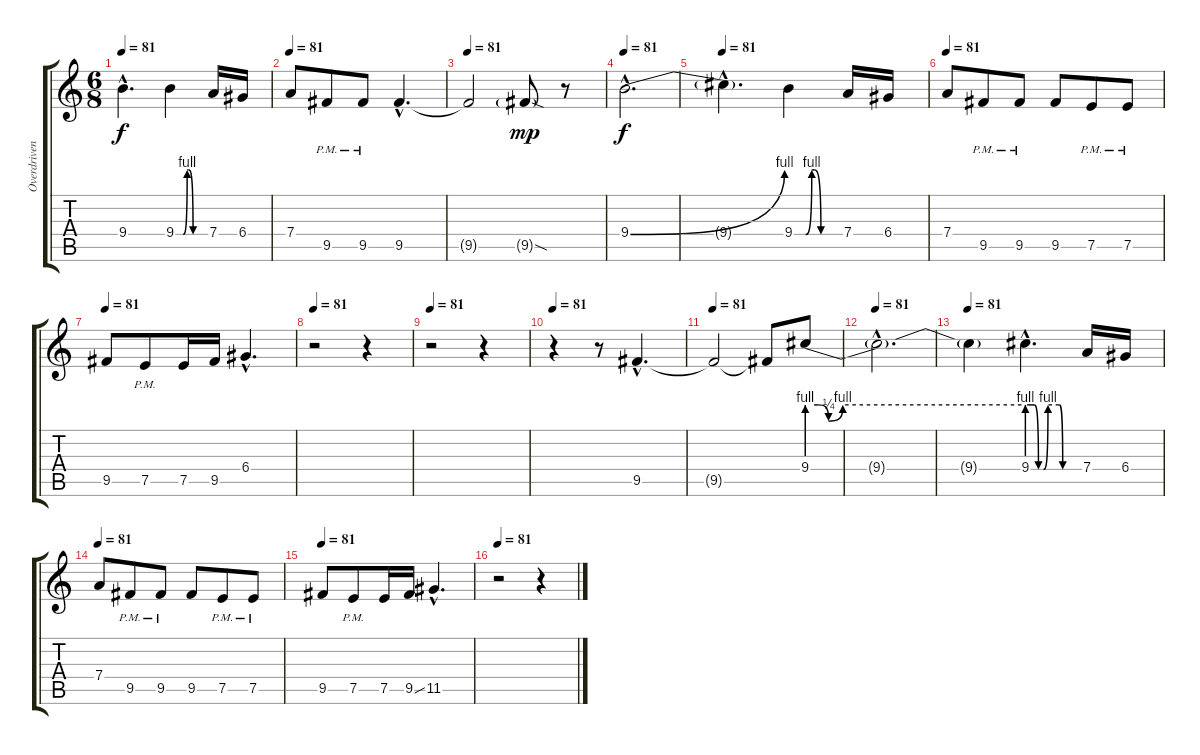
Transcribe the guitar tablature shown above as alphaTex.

\track ("Overdriven Guitar II" "Overdriven") {instrument overdrivenguitar}
\staff {score tabs}
\tuning (E4 B3 G3 D3 A2 D2) {hide}
\ts (6 8)
\tempo 81
\clef g2
\ks c
9.4{hac t}.4{d dy f} 9.4{be (custom 0 0 15 0 23 4 26 4 35 0 60 0)}.4 7.4.16 6.4.16 |
\tempo 81
7.4.8 9.5{pm}.8 9.5{pm}.8 9.5{hac}.4{d} |
\tempo 81
9.5{t}.2 9.5{sod g}.8{dy mp} r.8 |
\tempo 81
9.4{be (bend 0 0 60 4) hac}.2{d dy f} |
\tempo 81
9.4{hac t}.4{d} 9.4{be (custom 0 0 15 0 23 4 26 4 35 0 60 0)}.4 7.4.16 6.4.16 |
\tempo 81
7.4.8 9.5{pm}.8 9.5{pm}.8 9.5.8 7.5{pm}.8 7.5{pm}.8 |
\tempo 81
9.5.8 7.5{pm}.8 7.5.16 9.5.16 6.4{hac}.4{d} |
\tempo 81
r.2 r.4 |
\tempo 81
r.2 r.4 |
\tempo 81
r.4 r.8 9.5{hac}.4{d} |
\tempo 81
9.5{t}.2 9.5{t}.8 9.4{be (custom 0 4 3 4 6 1 10 4 60 4)}.8 |
\tempo 81
9.4{hac t}.2{d} |
\tempo 81
9.4{t}.4 9.4{be (custom 0 4 8 4 13 0 19 0 24 4 37 4 41 0 60 0) hac}.4{d} 7.4.16 6.4.16 |
\tempo 81
7.4.8 9.5{pm}.8 9.5{pm}.8 9.5.8 7.5{pm}.8 7.5{pm}.8 |
\tempo 81
9.5.8 7.5{pm}.8 7.5.16 9.5{ss}.16 11.5{hac}.4{d} |
\tempo 81
r.2 r.4
